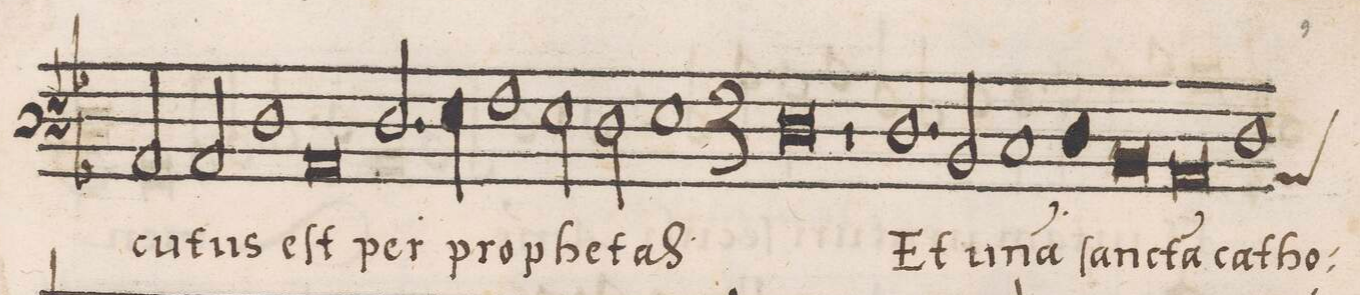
**kern	**text
*I"BASSVS	*
*clefF3	*
*k[b-]	*
*met(C|)	*
*M2/1	*
2C/	-cu-
2C/	-tus
=222-	=222-
1F	eſt
0C	.
=223-	=223-
2.F/	per
4G\	pro-
=224-	=224-
1A	-phe-
2G\	-taS
2F\	.
=225-	=225-
1G	.
=226-	=226-
*M3/1	*
0F	.
1r	.
=227-	=227-
1.F	Et
2D/	u-
1E	-na(m)
=228-	=228-
*col	*
1F	ſan-
0D	-cta(m)
*Xcol	*
=229-	=229-
0C	ca-
*custos:C	*
1F	-tho-
=230-	=230-
*-	*-
